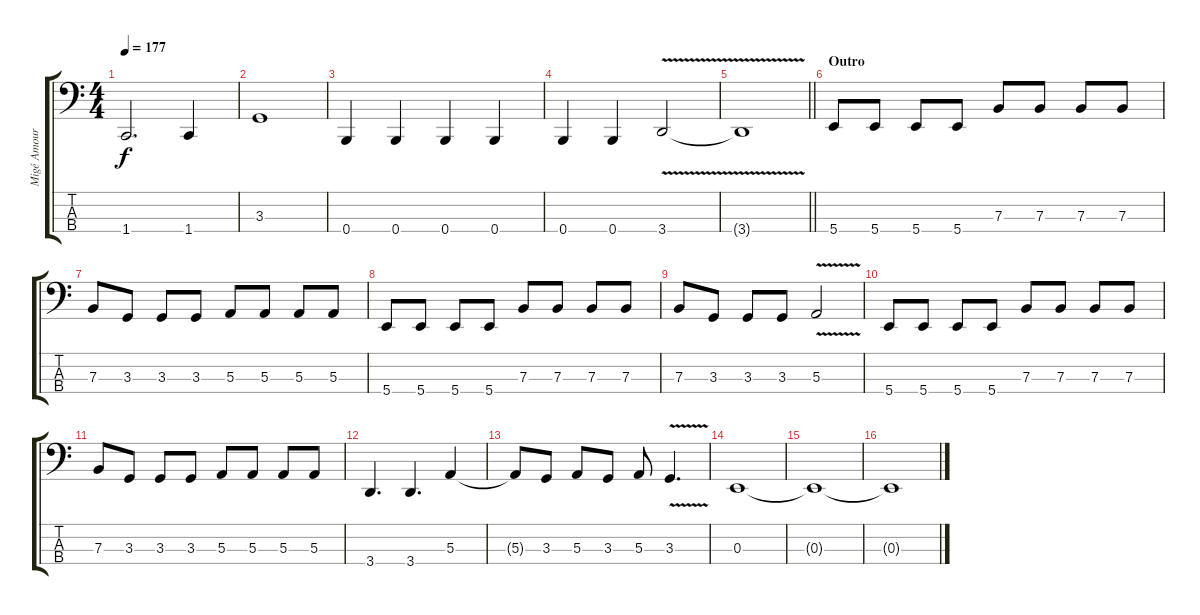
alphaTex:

\track ("Migé Amour (Bass)" "Migé Amour") {instrument electricbassfinger}
\staff {score tabs}
\tuning (D2 A1 E1 B0) {hide}
\ts (4 4)
\tempo 177
\clef f4
\ks c
1.4.2{d dy f} 1.4.4 |
3.3.1 |
0.4.4 0.4.4 0.4.4 0.4.4 |
0.4.4 0.4.4 3.4{v}.2 |
\barLineRight lightlight
3.4{t}.1 |
\section ("" "Outro")
5.4.8 5.4.8 5.4.8 5.4.8 7.3.8 7.3.8 7.3.8 7.3.8 |
7.3.8 3.3.8 3.3.8 3.3.8 5.3.8 5.3.8 5.3.8 5.3.8 |
5.4.8 5.4.8 5.4.8 5.4.8 7.3.8 7.3.8 7.3.8 7.3.8 |
7.3.8 3.3.8 3.3.8 3.3.8 5.3{v}.2 |
5.4.8 5.4.8 5.4.8 5.4.8 7.3.8 7.3.8 7.3.8 7.3.8 |
7.3.8 3.3.8 3.3.8 3.3.8 5.3.8 5.3.8 5.3.8 5.3.8 |
3.4.4{d} 3.4.4{d} 5.3.4 |
5.3{t}.8 3.3.8 5.3.8 3.3.8 5.3.8 3.3{v}.4{d} |
0.3.1 |
0.3{t}.1 |
0.3{t}.1
